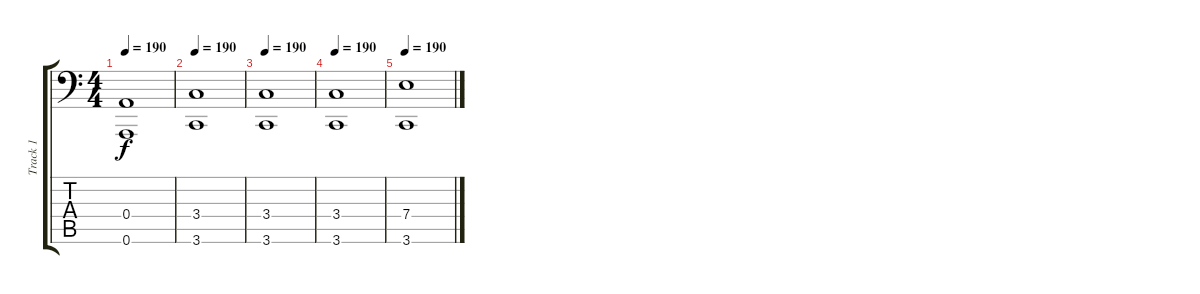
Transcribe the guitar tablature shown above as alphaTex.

\track ("Track 1" "Track 1") {instrument synthstrings1}
\staff {score tabs}
\tuning (B3 Gb3 D3 A2 E2 A1) {hide}
\ts (4 4)
\tempo 190
\clef f4
\ks c
(0.4 0.6).1{dy f} |
\tempo 190
(3.4 3.6).1 |
\tempo 190
(3.4 3.6).1 |
\tempo 190
(3.4 3.6).1 |
\tempo 190
(7.4 3.6).1
